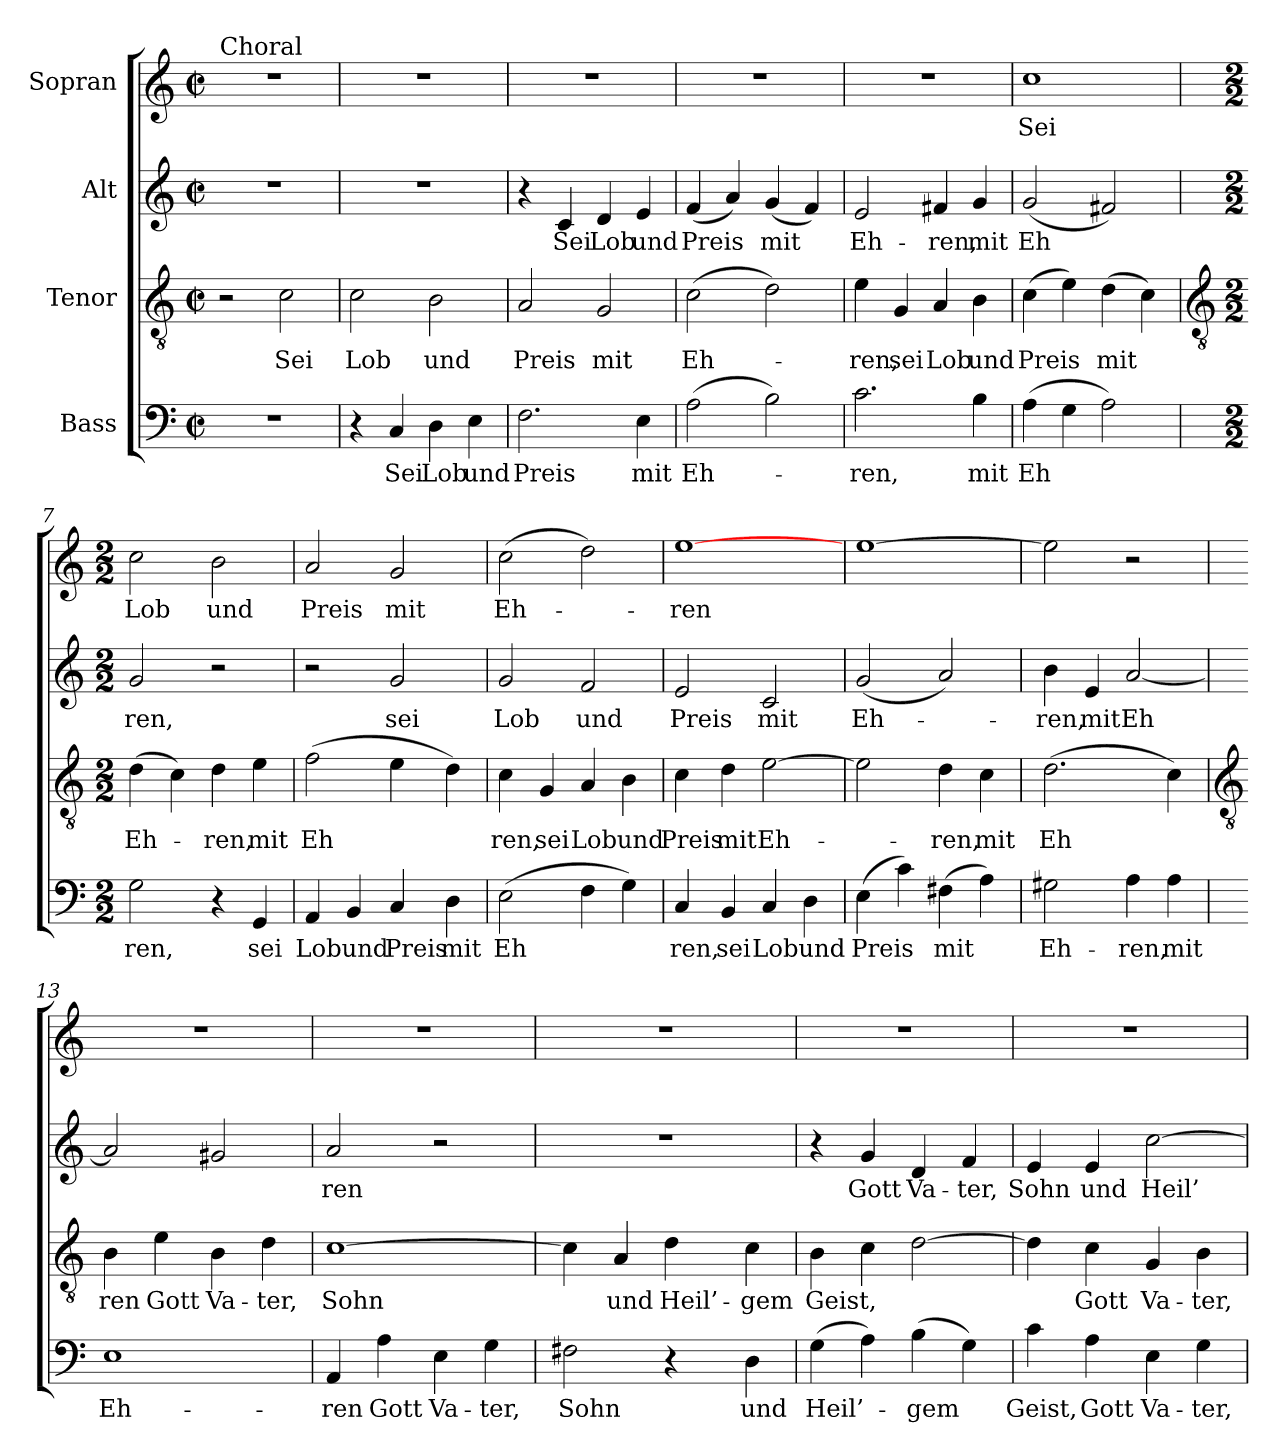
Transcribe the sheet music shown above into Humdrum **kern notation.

**kern	**text	**kern	**text	**kern	**text	**kern	**text
*part4	*part4	*part3	*part3	*part2	*part2	*part1	*part1
*staff4	*staff4	*staff3	*staff3	*staff2	*staff2	*staff1	*staff1
*I"Bass	*	*I"Tenor	*	*I"Alt	*	*I"Sopran	*
*clefF4	*	*clefGv2	*	*clefG2	*	*clefG2	*
*k[]	*	*k[]	*	*k[]	*	*k[]	*
*C:	*	*C:	*	*C:	*	*C:	*
*M2/2	*	*M2/2	*	*M2/2	*	*M2/2	*
*met(c|)	*	*met(c|)	*	*met(c|)	*	*met(c|)	*
=1	=1	=1	=1	=1	=1	=1	=1
!	!	!	!	!	!	!LO:TX:a:t=Choral	!
1r	.	2r	.	1r	.	1r	.
!	!	!	!LO:LY:b	!	!	!	!
.	.	2c	Sei	.	.	.	.
=2	=2	=2	=2	=2	=2	=2	=2
!	!	!	!LO:LY:b	!	!	!	!
4r	.	2c	Lob	1r	.	1r	.
!	!LO:LY:b	!	!	!	!	!	!
4C	Sei	.	.	.	.	.	.
!	!LO:LY:b	!	!LO:LY:b	!	!	!	!
4D	Lob	2B	und	.	.	.	.
!	!LO:LY:b	!	!	!	!	!	!
4E	und	.	.	.	.	.	.
=3	=3	=3	=3	=3	=3	=3	=3
!	!LO:LY:b	!	!LO:LY:b	!	!	!	!
2.F	Preis	2A	Preis	4r	.	1r	.
!	!	!	!	!	!LO:LY:b	!	!
.	.	.	.	4c	Sei	.	.
!	!	!	!LO:LY:b	!	!LO:LY:b	!	!
.	.	2G	mit	4d	Lob	.	.
!	!LO:LY:b	!	!	!	!LO:LY:b	!	!
4E	mit	.	.	4e	und	.	.
=4	=4	=4	=4	=4	=4	=4	=4
!	!LO:LY:b	!	!LO:LY:b	!	!LO:LY:b	!	!
(>2A	Eh-	(>2c	Eh-	(<4f	Preis	1r	.
.	.	.	.	4a)	.	.	.
!	!	!	!	!	!LO:LY:b	!	!
2B)	.	2d)	.	(<4g	mit	.	.
.	.	.	.	4f)	.	.	.
=5	=5	=5	=5	=5	=5	=5	=5
!	!LO:LY:b	!	!LO:LY:b	!	!LO:LY:b	!	!
2.c	-ren,	4e	-ren,	2e	Eh-	1r	.
!	!	!	!LO:LY:b	!	!	!	!
.	.	4G	sei	.	.	.	.
!	!	!	!LO:LY:b	!	!LO:LY:b	!	!
.	.	4A	Lob	4f#X	-ren,	.	.
!	!LO:LY:b	!	!LO:LY:b	!	!LO:LY:b	!	!
4B	mit	4B	und	4g	mit	.	.
=6	=6	=6	=6	=6	=6	=6	=6
!	!LO:LY:b	!	!LO:LY:b	!	!LO:LY:b	!	!LO:LY:b
(>4A	Eh	(>4c	Preis	(<2g	Eh	1cc	Sei
4G	.	4e)	.	.	.	.	.
!	!LO:LY:b	!	!LO:LY:b	!	!LO:LY:b	!	!
2A)	-	(>4d	mit	2f#X)	-	.	.
.	.	4c)	.	.	.	.	.
!!LO:LB:g=z
=7	=7	=7	=7	=7	=7	=7	=7
*	*	*clefGv2	*	*	*	*	*
*M2/2	*	*M2/2	*	*M2/2	*	*M2/2	*
!	!LO:LY:b	!	!LO:LY:b	!	!LO:LY:b	!	!LO:LY:b
2G	ren,	(>4d	Eh-	2g	ren,	2cc	Lob
.	.	4c)	.	.	.	.	.
!	!	!	!LO:LY:b	!	!	!	!LO:LY:b
4r	.	4d	-ren,	2r	.	2b	und
!	!LO:LY:b	!	!LO:LY:b	!	!	!	!
4GG	sei	4e	mit	.	.	.	.
=8	=8	=8	=8	=8	=8	=8	=8
!	!LO:LY:b	!	!LO:LY:b	!	!	!	!LO:LY:b
4AA	Lob	(>2f	Eh	2r	.	2a	Preis
!	!LO:LY:b	!	!	!	!	!	!
4BB	und	.	.	.	.	.	.
!	!LO:LY:b	!	!	!	!LO:LY:b	!	!LO:LY:b
4C	Preis	4e	.	2g	sei	2g	mit
!	!LO:LY:b	!	!	!	!	!	!
4D	mit	4d)	.	.	.	.	.
=9	=9	=9	=9	=9	=9	=9	=9
!	!LO:LY:b	!	!LO:LY:b	!	!LO:LY:b	!	!LO:LY:b
(>2E	Eh	4c	ren,	2g	Lob	(>2cc	Eh-
!	!	!	!LO:LY:b	!	!	!	!
.	.	4G	sei	.	.	.	.
!	!	!	!LO:LY:b	!	!LO:LY:b	!	!
4F	.	4A	Lob	2f	und	2dd)	.
!	!	!	!LO:LY:b	!	!	!	!
4G)	.	4B	und	.	.	.	.
=10	=10	=10	=10	=10	=10	=10	=10
!	!LO:LY:b	!	!LO:LY:b	!	!LO:LY:b	!	!LO:LY:b
4C	ren,	4c	Preis	2e	Preis	[1ee	-ren
!	!LO:LY:b	!	!LO:LY:b	!	!	!	!
4BB	sei	4d	mit	.	.	.	.
!	!LO:LY:b	!	!LO:LY:b	!	!LO:LY:b	!	!
4C	Lob	[2e	Eh-	2c	mit	.	.
!	!LO:LY:b	!	!	!	!	!	!
4D	und	.	.	.	.	.	.
=11	=11	=11	=11	=11	=11	=11	=11
!	!LO:LY:b	!	!	!	!LO:LY:b	!	!LO:LY:b
(4E	Preis	2e]	.	(<2g	Eh-	[1ee	-
4c)	.	.	.	.	.	.	.
!	!LO:LY:b	!	!LO:LY:b	!	!	!	!
(>4F#X	mit	4d	-ren,	2a)	.	.	.
!	!	!	!LO:LY:b	!	!	!	!
4A)	.	4c	mit	.	.	.	.
=12	=12	=12	=12	=12	=12	=12	=12
!	!LO:LY:b	!	!LO:LY:b	!	!LO:LY:b	!	!LO:LY:b
2G#X	Eh-	(>2.d	Eh	4b	-ren,	2ee]	-
!	!	!	!	!	!LO:LY:b	!	!
.	.	.	.	4e	mit	.	.
!	!LO:LY:b	!	!	!	!LO:LY:b	!	!
4A	-ren,	.	.	[2a	Eh-	2r	.
!	!LO:LY:b	!	!LO:LY:b	!	!	!	!
4A	mit	4c)	-	.	.	.	.
!!LO:LB:g=z
=13	=13	=13	=13	=13	=13	=13	=13
*	*	*clefGv2	*	*	*	*	*
!	!LO:LY:b	!	!LO:LY:b	!	!	!	!
1E	Eh-	4B	ren	2a]	.	1r	.
!	!	!	!LO:LY:b	!	!	!	!
.	.	4e	Gott	.	.	.	.
!	!	!	!LO:LY:b	!	!LO:LY:b	!	!
.	.	4B	Va-	2g#X	--	.	.
!	!	!	!LO:LY:b	!	!	!	!
.	.	4d	-ter,	.	.	.	.
=14	=14	=14	=14	=14	=14	=14	=14
!	!LO:LY:b	!	!LO:LY:b	!	!LO:LY:b	!	!
4AA	-ren	[1c	Sohn	2a	ren	1r	.
!	!LO:LY:b	!	!	!	!	!	!
4A	Gott	.	.	.	.	.	.
!	!LO:LY:b	!	!	!	!	!	!
4E	Va-	.	.	2r	.	.	.
!	!LO:LY:b	!	!	!	!	!	!
4G	-ter,	.	.	.	.	.	.
=15	=15	=15	=15	=15	=15	=15	=15
!	!LO:LY:b	!	!	!	!	!	!
2F#X	Sohn	4c]	.	1r	.	1r	.
!	!	!	!LO:LY:b	!	!	!	!
.	.	4A	und	.	.	.	.
!	!	!	!LO:LY:b	!	!	!	!
4r	.	4d	Heil’-	.	.	.	.
!	!LO:LY:b	!	!LO:LY:b	!	!	!	!
4D	und	4c	-gem	.	.	.	.
=16	=16	=16	=16	=16	=16	=16	=16
!	!LO:LY:b	!	!LO:LY:b	!	!	!	!
(>4G	Heil’-	4B	Geist,	4r	.	1r	.
!	!	!	!	!	!LO:LY:b	!	!
4A)	.	4c	.	4g	Gott	.	.
!	!LO:LY:b	!	!	!	!LO:LY:b	!	!
(>4B	-gem	[2d	.	4d	Va-	.	.
!	!	!	!	!	!LO:LY:b	!	!
4G)	.	.	.	4f	-ter,	.	.
=17	=17	=17	=17	=17	=17	=17	=17
!	!LO:LY:b	!	!	!	!LO:LY:b	!	!
4c	Geist,	4d]	.	4e	Sohn	1r	.
!	!LO:LY:b	!	!LO:LY:b	!	!LO:LY:b	!	!
4A	Gott	4c	Gott	4e	und	.	.
!	!LO:LY:b	!	!LO:LY:b	!	!LO:LY:b	!	!
4E	Va-	4G	Va-	[2cc	Heil’	.	.
!	!LO:LY:b	!	!LO:LY:b	!	!	!	!
4G	-ter,	4B	-ter,	.	.	.	.
=	=	=	=	=	=	=	=
*-	*-	*-	*-	*-	*-	*-	*-
